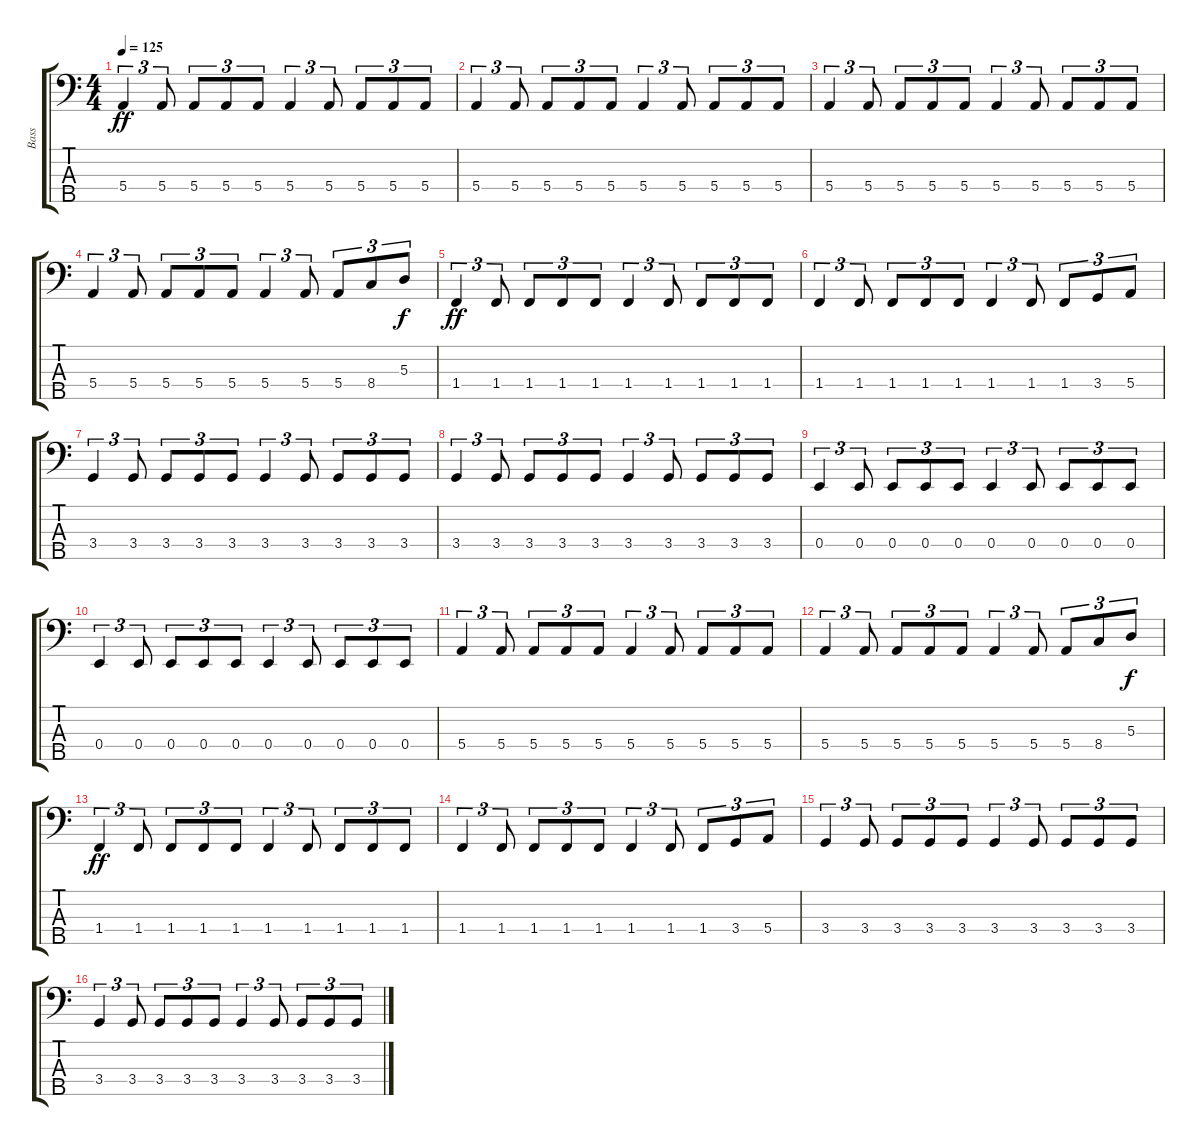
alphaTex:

\track ("Bass" "Bass") {instrument electricbasspick}
\staff {score tabs}
\tuning (G2 D2 A1 E1 B0) {hide}
\ts (4 4)
\tempo 125
\clef f4
\ks c
5.4.4{tu (3 2) dy ff} 5.4.8{tu (3 2)} 5.4.8{tu (3 2)} 5.4.8{tu (3 2)} 5.4.8{tu (3 2)} 5.4.4{tu (3 2)} 5.4.8{tu (3 2)} 5.4.8{tu (3 2)} 5.4.8{tu (3 2)} 5.4.8{tu (3 2)} |
5.4.4{tu (3 2)} 5.4.8{tu (3 2)} 5.4.8{tu (3 2)} 5.4.8{tu (3 2)} 5.4.8{tu (3 2)} 5.4.4{tu (3 2)} 5.4.8{tu (3 2)} 5.4.8{tu (3 2)} 5.4.8{tu (3 2)} 5.4.8{tu (3 2)} |
5.4.4{tu (3 2)} 5.4.8{tu (3 2)} 5.4.8{tu (3 2)} 5.4.8{tu (3 2)} 5.4.8{tu (3 2)} 5.4.4{tu (3 2)} 5.4.8{tu (3 2)} 5.4.8{tu (3 2)} 5.4.8{tu (3 2)} 5.4.8{tu (3 2)} |
5.4.4{tu (3 2)} 5.4.8{tu (3 2)} 5.4.8{tu (3 2)} 5.4.8{tu (3 2)} 5.4.8{tu (3 2)} 5.4.4{tu (3 2)} 5.4.8{tu (3 2)} 5.4.8{tu (3 2)} 8.4.8{tu (3 2)} 5.3.8{tu (3 2) dy f} |
1.4.4{tu (3 2) dy ff} 1.4.8{tu (3 2)} 1.4.8{tu (3 2)} 1.4.8{tu (3 2)} 1.4.8{tu (3 2)} 1.4.4{tu (3 2)} 1.4.8{tu (3 2)} 1.4.8{tu (3 2)} 1.4.8{tu (3 2)} 1.4.8{tu (3 2)} |
1.4.4{tu (3 2)} 1.4.8{tu (3 2)} 1.4.8{tu (3 2)} 1.4.8{tu (3 2)} 1.4.8{tu (3 2)} 1.4.4{tu (3 2)} 1.4.8{tu (3 2)} 1.4.8{tu (3 2)} 3.4.8{tu (3 2)} 5.4.8{tu (3 2)} |
3.4.4{tu (3 2)} 3.4.8{tu (3 2)} 3.4.8{tu (3 2)} 3.4.8{tu (3 2)} 3.4.8{tu (3 2)} 3.4.4{tu (3 2)} 3.4.8{tu (3 2)} 3.4.8{tu (3 2)} 3.4.8{tu (3 2)} 3.4.8{tu (3 2)} |
3.4.4{tu (3 2)} 3.4.8{tu (3 2)} 3.4.8{tu (3 2)} 3.4.8{tu (3 2)} 3.4.8{tu (3 2)} 3.4.4{tu (3 2)} 3.4.8{tu (3 2)} 3.4.8{tu (3 2)} 3.4.8{tu (3 2)} 3.4.8{tu (3 2)} |
0.4.4{tu (3 2)} 0.4.8{tu (3 2)} 0.4.8{tu (3 2)} 0.4.8{tu (3 2)} 0.4.8{tu (3 2)} 0.4.4{tu (3 2)} 0.4.8{tu (3 2)} 0.4.8{tu (3 2)} 0.4.8{tu (3 2)} 0.4.8{tu (3 2)} |
0.4.4{tu (3 2)} 0.4.8{tu (3 2)} 0.4.8{tu (3 2)} 0.4.8{tu (3 2)} 0.4.8{tu (3 2)} 0.4.4{tu (3 2)} 0.4.8{tu (3 2)} 0.4.8{tu (3 2)} 0.4.8{tu (3 2)} 0.4.8{tu (3 2)} |
5.4.4{tu (3 2)} 5.4.8{tu (3 2)} 5.4.8{tu (3 2)} 5.4.8{tu (3 2)} 5.4.8{tu (3 2)} 5.4.4{tu (3 2)} 5.4.8{tu (3 2)} 5.4.8{tu (3 2)} 5.4.8{tu (3 2)} 5.4.8{tu (3 2)} |
5.4.4{tu (3 2)} 5.4.8{tu (3 2)} 5.4.8{tu (3 2)} 5.4.8{tu (3 2)} 5.4.8{tu (3 2)} 5.4.4{tu (3 2)} 5.4.8{tu (3 2)} 5.4.8{tu (3 2)} 8.4.8{tu (3 2)} 5.3.8{tu (3 2) dy f} |
1.4.4{tu (3 2) dy ff} 1.4.8{tu (3 2)} 1.4.8{tu (3 2)} 1.4.8{tu (3 2)} 1.4.8{tu (3 2)} 1.4.4{tu (3 2)} 1.4.8{tu (3 2)} 1.4.8{tu (3 2)} 1.4.8{tu (3 2)} 1.4.8{tu (3 2)} |
1.4.4{tu (3 2)} 1.4.8{tu (3 2)} 1.4.8{tu (3 2)} 1.4.8{tu (3 2)} 1.4.8{tu (3 2)} 1.4.4{tu (3 2)} 1.4.8{tu (3 2)} 1.4.8{tu (3 2)} 3.4.8{tu (3 2)} 5.4.8{tu (3 2)} |
3.4.4{tu (3 2)} 3.4.8{tu (3 2)} 3.4.8{tu (3 2)} 3.4.8{tu (3 2)} 3.4.8{tu (3 2)} 3.4.4{tu (3 2)} 3.4.8{tu (3 2)} 3.4.8{tu (3 2)} 3.4.8{tu (3 2)} 3.4.8{tu (3 2)} |
3.4.4{tu (3 2)} 3.4.8{tu (3 2)} 3.4.8{tu (3 2)} 3.4.8{tu (3 2)} 3.4.8{tu (3 2)} 3.4.4{tu (3 2)} 3.4.8{tu (3 2)} 3.4.8{tu (3 2)} 3.4.8{tu (3 2)} 3.4.8{tu (3 2)}
